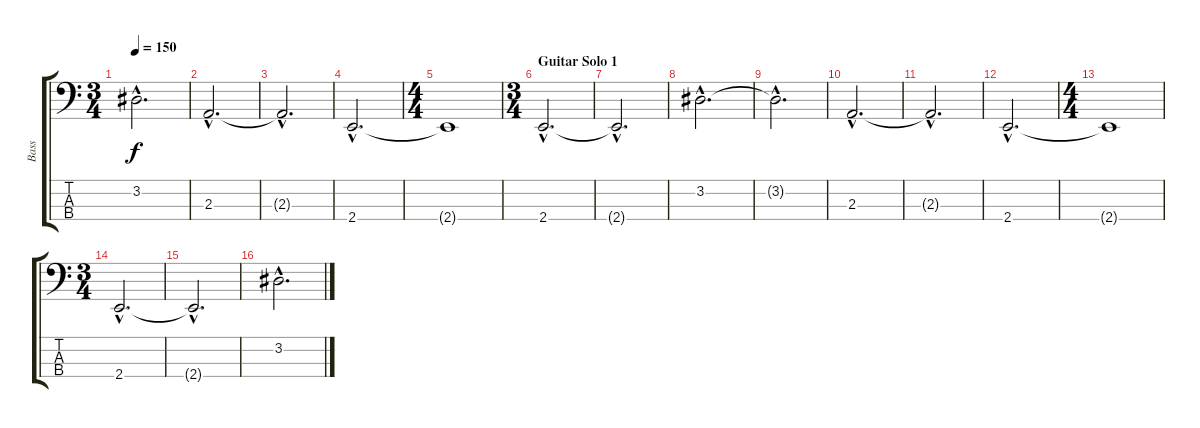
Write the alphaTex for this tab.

\track ("Bass" "Bass") {instrument electricbassfinger}
\staff {score tabs}
\tuning (F2 C2 G1 D1) {hide}
\ts (3 4)
\tempo 150
\clef f4
\ks c
3.2{hac t}.2{d dy f} |
2.3{hac}.2{d} |
2.3{hac t}.2{d} |
2.4{hac}.2{d} |
\ts (4 4)
2.4{t}.1 |
\ts (3 4)
\section ("" "Guitar Solo 1")
2.4{hac}.2{d} |
2.4{hac t}.2{d} |
3.2{hac}.2{d} |
3.2{hac t}.2{d} |
2.3{hac}.2{d} |
2.3{hac t}.2{d} |
2.4{hac}.2{d} |
\ts (4 4)
2.4{t}.1 |
\ts (3 4)
2.4{hac}.2{d} |
2.4{hac t}.2{d} |
3.2{hac}.2{d}
